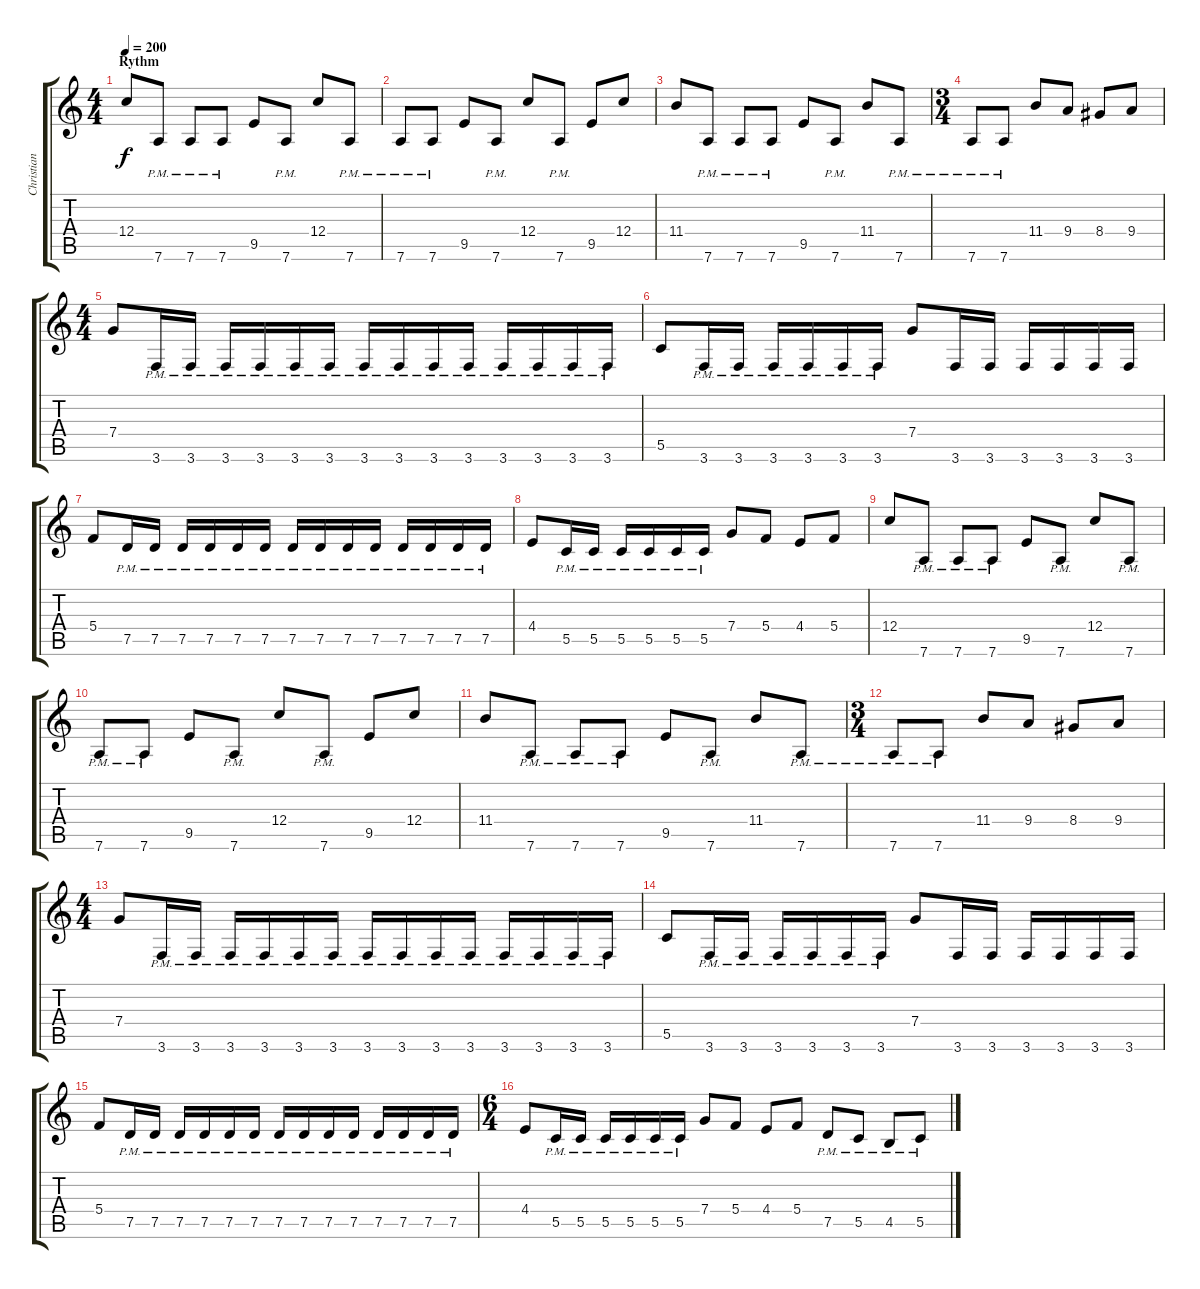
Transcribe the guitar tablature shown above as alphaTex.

\track ("Christian" "Christian") {instrument distortionguitar}
\staff {score tabs}
\tuning (D4 A3 F3 C3 G2 D2) {hide}
\ts (4 4)
\section ("" "Rythm")
\tempo 200
\clef g2
\ks c
12.4.8{dy f} 7.6{pm}.8 7.6{pm}.8 7.6{pm}.8 9.5.8 7.6{pm}.8 12.4.8 7.6{pm}.8 |
7.6{pm}.8 7.6{pm}.8 9.5.8 7.6{pm}.8 12.4.8 7.6{pm}.8 9.5.8 12.4.8 |
11.4.8 7.6{pm}.8 7.6{pm}.8 7.6{pm}.8 9.5.8 7.6{pm}.8 11.4.8 7.6{pm}.8 |
\ts (3 4)
7.6{pm}.8 7.6{pm}.8 11.4.8 9.4.8 8.4.8 9.4.8 |
\ts (4 4)
7.4.8 3.6{pm}.16 3.6{pm}.16 3.6{pm}.16 3.6{pm}.16 3.6{pm}.16 3.6{pm}.16 3.6{pm}.16 3.6{pm}.16 3.6{pm}.16 3.6{pm}.16 3.6{pm}.16 3.6{pm}.16 3.6{pm}.16 3.6{pm}.16 |
5.5.8 3.6{pm}.16 3.6{pm}.16 3.6{pm}.16 3.6{pm}.16 3.6{pm}.16 3.6{pm}.16 7.4.8 3.6.16 3.6.16 3.6.16 3.6.16 3.6.16 3.6.16 |
5.4.8 7.5{pm}.16 7.5{pm}.16 7.5{pm}.16 7.5{pm}.16 7.5{pm}.16 7.5{pm}.16 7.5{pm}.16 7.5{pm}.16 7.5{pm}.16 7.5{pm}.16 7.5{pm}.16 7.5{pm}.16 7.5{pm}.16 7.5{pm}.16 |
4.4.8 5.5{pm}.16 5.5{pm}.16 5.5{pm}.16 5.5{pm}.16 5.5{pm}.16 5.5{pm}.16 7.4.8 5.4.8 4.4.8 5.4.8 |
12.4.8 7.6{pm}.8 7.6{pm}.8 7.6{pm}.8 9.5.8 7.6{pm}.8 12.4.8 7.6{pm}.8 |
7.6{pm}.8 7.6{pm}.8 9.5.8 7.6{pm}.8 12.4.8 7.6{pm}.8 9.5.8 12.4.8 |
11.4.8 7.6{pm}.8 7.6{pm}.8 7.6{pm}.8 9.5.8 7.6{pm}.8 11.4.8 7.6{pm}.8 |
\ts (3 4)
7.6{pm}.8 7.6{pm}.8 11.4.8 9.4.8 8.4.8 9.4.8 |
\ts (4 4)
7.4.8 3.6{pm}.16 3.6{pm}.16 3.6{pm}.16 3.6{pm}.16 3.6{pm}.16 3.6{pm}.16 3.6{pm}.16 3.6{pm}.16 3.6{pm}.16 3.6{pm}.16 3.6{pm}.16 3.6{pm}.16 3.6{pm}.16 3.6{pm}.16 |
5.5.8 3.6{pm}.16 3.6{pm}.16 3.6{pm}.16 3.6{pm}.16 3.6{pm}.16 3.6{pm}.16 7.4.8 3.6.16 3.6.16 3.6.16 3.6.16 3.6.16 3.6.16 |
5.4.8 7.5{pm}.16 7.5{pm}.16 7.5{pm}.16 7.5{pm}.16 7.5{pm}.16 7.5{pm}.16 7.5{pm}.16 7.5{pm}.16 7.5{pm}.16 7.5{pm}.16 7.5{pm}.16 7.5{pm}.16 7.5{pm}.16 7.5{pm}.16 |
\ts (6 4)
4.4.8 5.5{pm}.16 5.5{pm}.16 5.5{pm}.16 5.5{pm}.16 5.5{pm}.16 5.5{pm}.16 7.4.8 5.4.8 4.4.8 5.4.8 7.5{pm}.8 5.5{pm}.8 4.5{pm}.8 5.5{pm}.8
